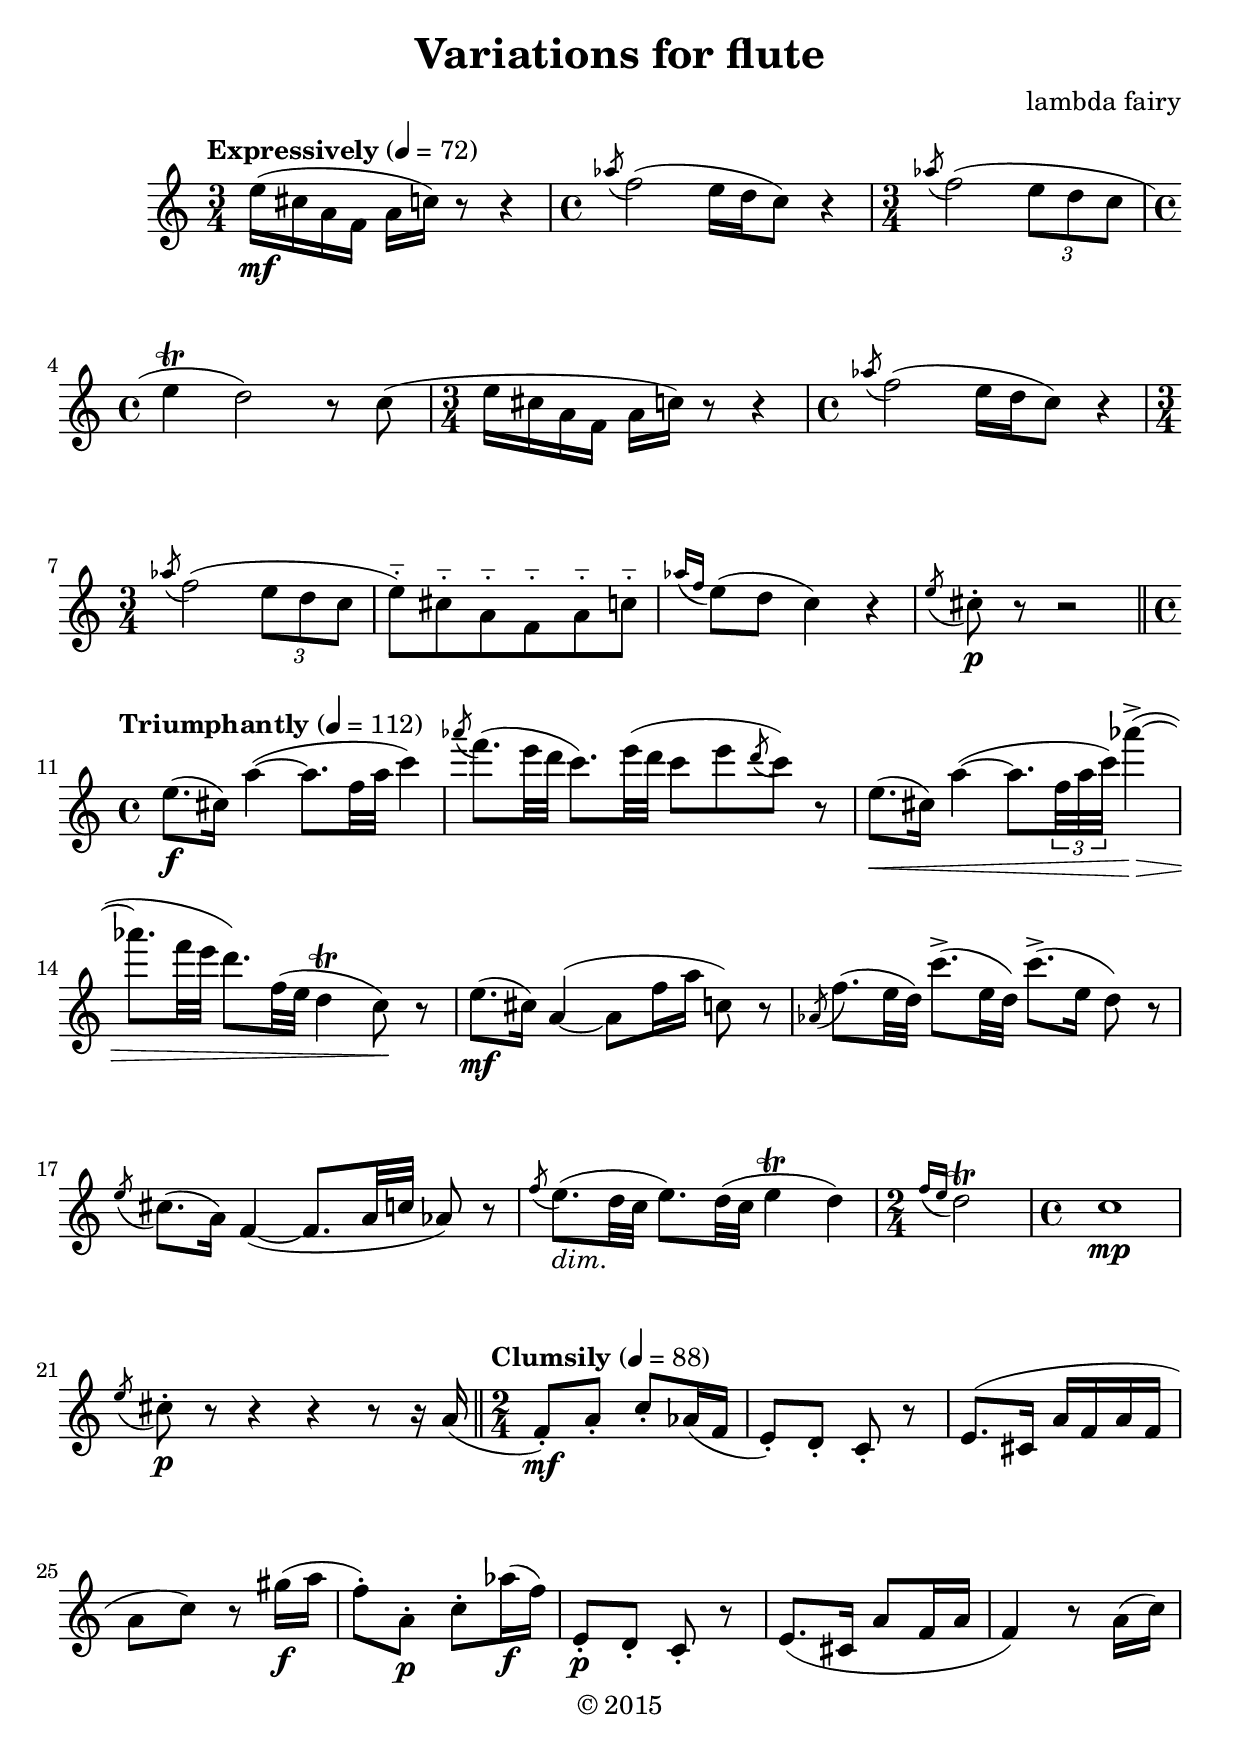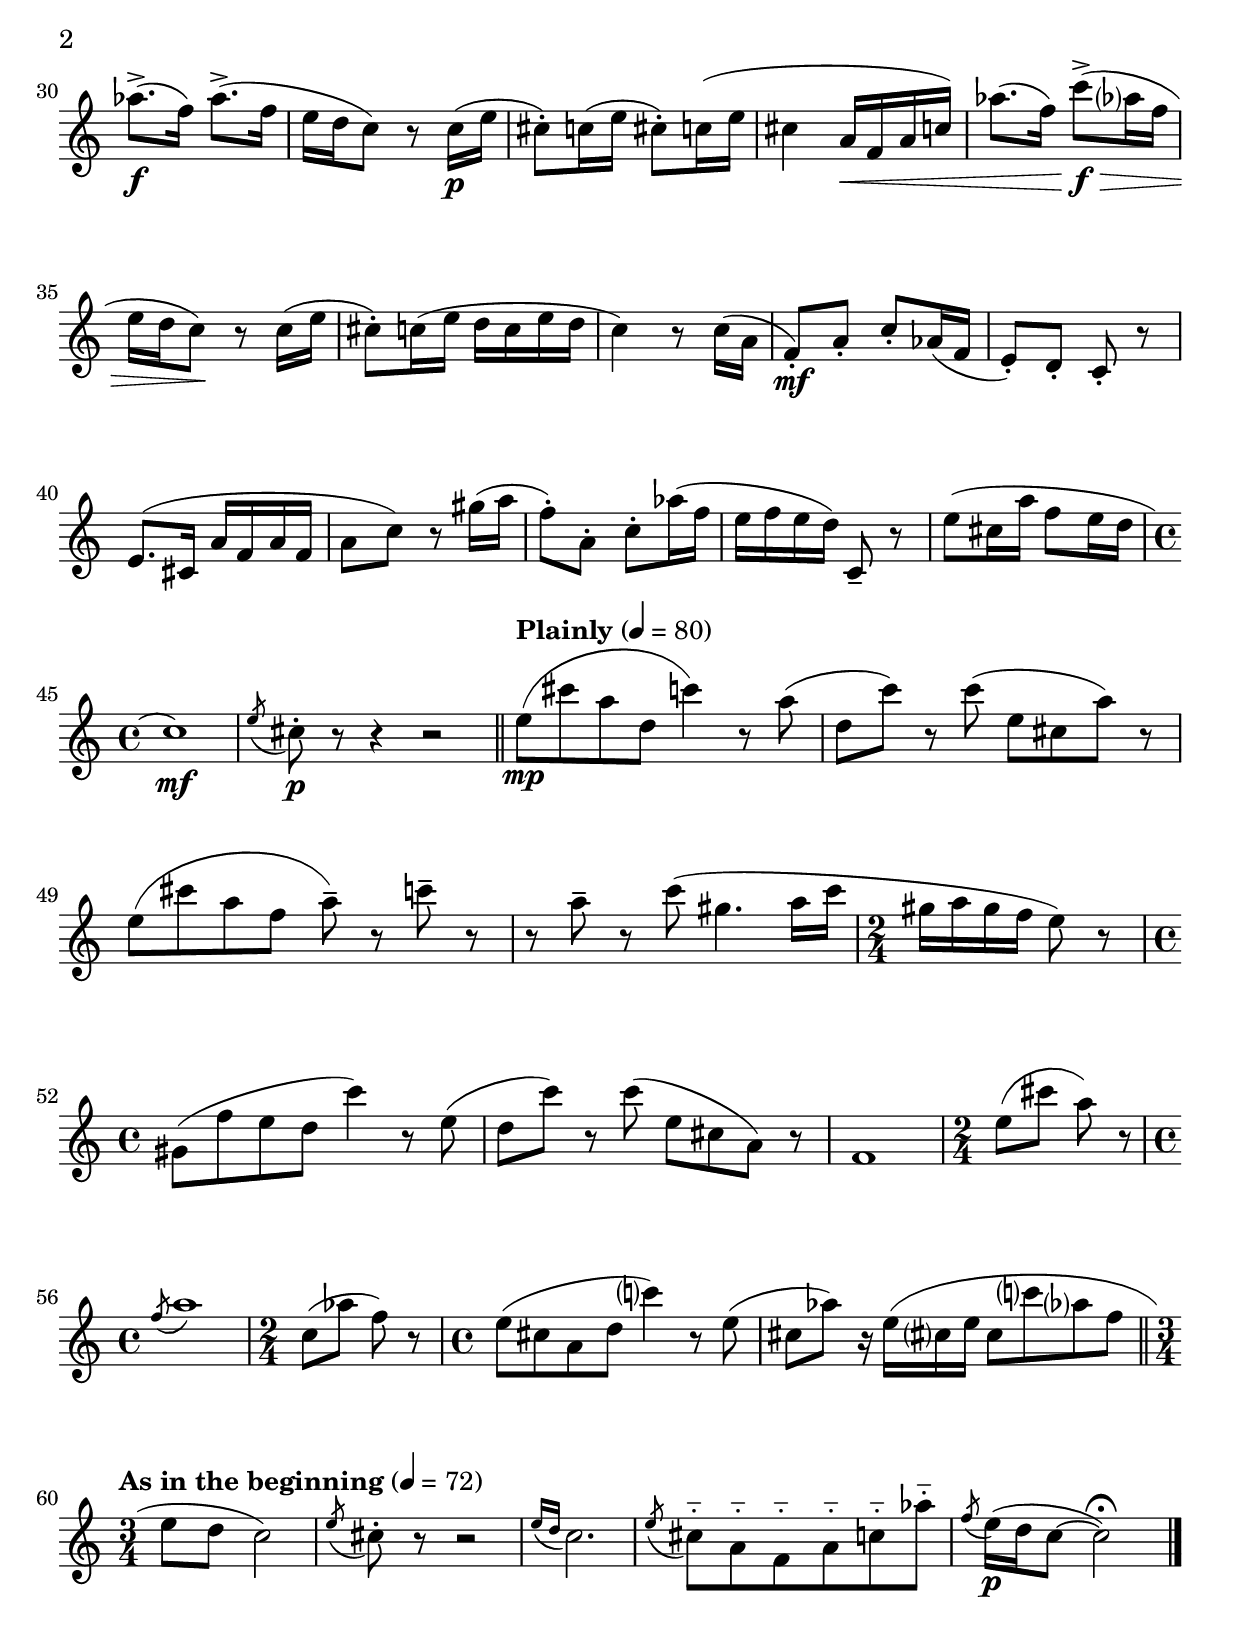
\version "2.18.2"

\include "articulate.ly"
\include "shared.ily"

#(set-global-staff-size 23)

\header {
    title = "Variations for flute"
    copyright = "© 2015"
    }

stuff = \relative c'' {
    \tempo "Expressively" 4 = 72

    \time 3/4
    | e16(\mf cs a f a c) r8 r4
    \time 4/4
    | \acciaccatura af'8 f2( e16 d c8) r4
    \time 3/4
    | \acciaccatura af'8 f2( \times 2/3 { e8 d c }
    \time 4/4
    | e4\trill d2) r8 c(

    \time 3/4
    | e16 cs a f a c) r8 r4
    \time 4/4
    | \acciaccatura af'8 f2( e16 d c8) r4
    \time 3/4
    | \acciaccatura af'8 f2( \times 2/3 { e8 d c }
    | e-_) cs-_ a-_ f-_ a-_ c-_
    | \acciaccatura { af'16 f } e8( d c4) r
    | \acciaccatura e8 cs-.\p r r2

    \bar "||"
    \tempo "Triumphantly" 4 = 112

    \time 4/4
    | e8.(\f cs16) a'4( ~ a8. f32 a c4)
    | \acciaccatura af'8 f8.( e32 d c8.) e32( d c8 e \acciaccatura d c) r
    | e,8.(\< cs16) a'4( ~ a8. \times 2/3 { f32 a c) } af'4(->\> ~
    | af8. f32 e d8.) f,32( e d4\trill c8)\! r

    | e8.(\mf cs16) a4( ~ a8 f'16 a c,8) r
    | \acciaccatura af8 f'8.( e32 d) c'8.(-> e,32 d) c'8.(-> e,16 d8) r
    | \acciaccatura e8 cs8.( a16) f4( ~ f8. a32 c af8) r
    | \acciaccatura f'8 e8.(-\markup { \italic "dim." } d32 c e8.) d32( c e4\trill d)
    \time 2/4
    | \acciaccatura { f16 e } d2\trill
    \time 4/4
    | c1\mp
    | \acciaccatura e8 cs-.\p r r4 r r8 r16

    a16(
    \bar "||"
    \tempo "Clumsily" 4 = 88
    \time 2/4
    | f8)-.\mf a-. c-. af16( f e8)-. d-. c-. r
    | e8.( cs16 a' f a f a8 c) r gs'16(\f a
    | f8)-. a,-.\p c-. af'16(\f f) e,8-.\p d-. c-. r
    | e8.( cs16 a'8 f16 a f4) r8 a16( c)

    | af'8.(->\f f16) af8.(-> f16 e d c8) r c16(\p e
    | cs8)-. c16( e cs8)-. c16( e cs4 a16\< f a c)
    | af'8.( f16) c'8(->\f\> af?16 f e d c8)\! r c16( e
    | cs8)-. c16( e d c e d
    | c4) r8

    c16( a
    | f8)-.\mf a-. c-. af16( f e8)-. d-. c-. r
    | e8.( cs16 a' f a f a8 c) r gs'16( a
    | f8)-. a,-. c-. af'16( f e f e d) c,8-- r
    | e'( cs16 a' f8 e16 d
    \time 4/4
    | c1)\mf
    | \acciaccatura e8 cs-.\p r r4 r2

    \bar "||"
    \tempo "Plainly" 4 = 80
    | e8(\mp cs' a d, c'4) r8 a(
    | d, c') r c( e, cs a') r
    | e8( cs' a f a--) r c-- r
    | r8 a-- r c( gs4. a16 c
    \time 2/4
    | gs a gs f e8) r

    \time 4/4
    | gs,8( f' e d c'4) r8 e,(
    | d8 c') r c( e, cs a) r
    | f1
    \time 2/4
    | e'8( cs' a) r
    \time 4/4
    | \acciaccatura f8 a1
    \time 2/4
    | c,8( af' f) r

    \time 4/4
    | e8( cs a d c'?4) r8 e,(
    | cs af') r16 e( cs? e cs8 c'? af? f

    \bar "||"

    \tempo "As in the beginning" 4 = 72
    \time 3/4
    | e d c2)
    | \acciaccatura e8 cs-. r r2
    | \acciaccatura { e16 d } c2.
    | \acciaccatura e8 cs-_ a-_ f-_ a-_ c-_ af'-_
    | \acciaccatura f8 e16(\p d c8 ~ c2)\fermata

    \bar "|."

    }

\score {
    \stuff
    \layout {
        system-system-spacing = #'((padding . 4))
        }
    }

\score {
    % \articulate \stuff
    \stuff
    \midi { }
    }
